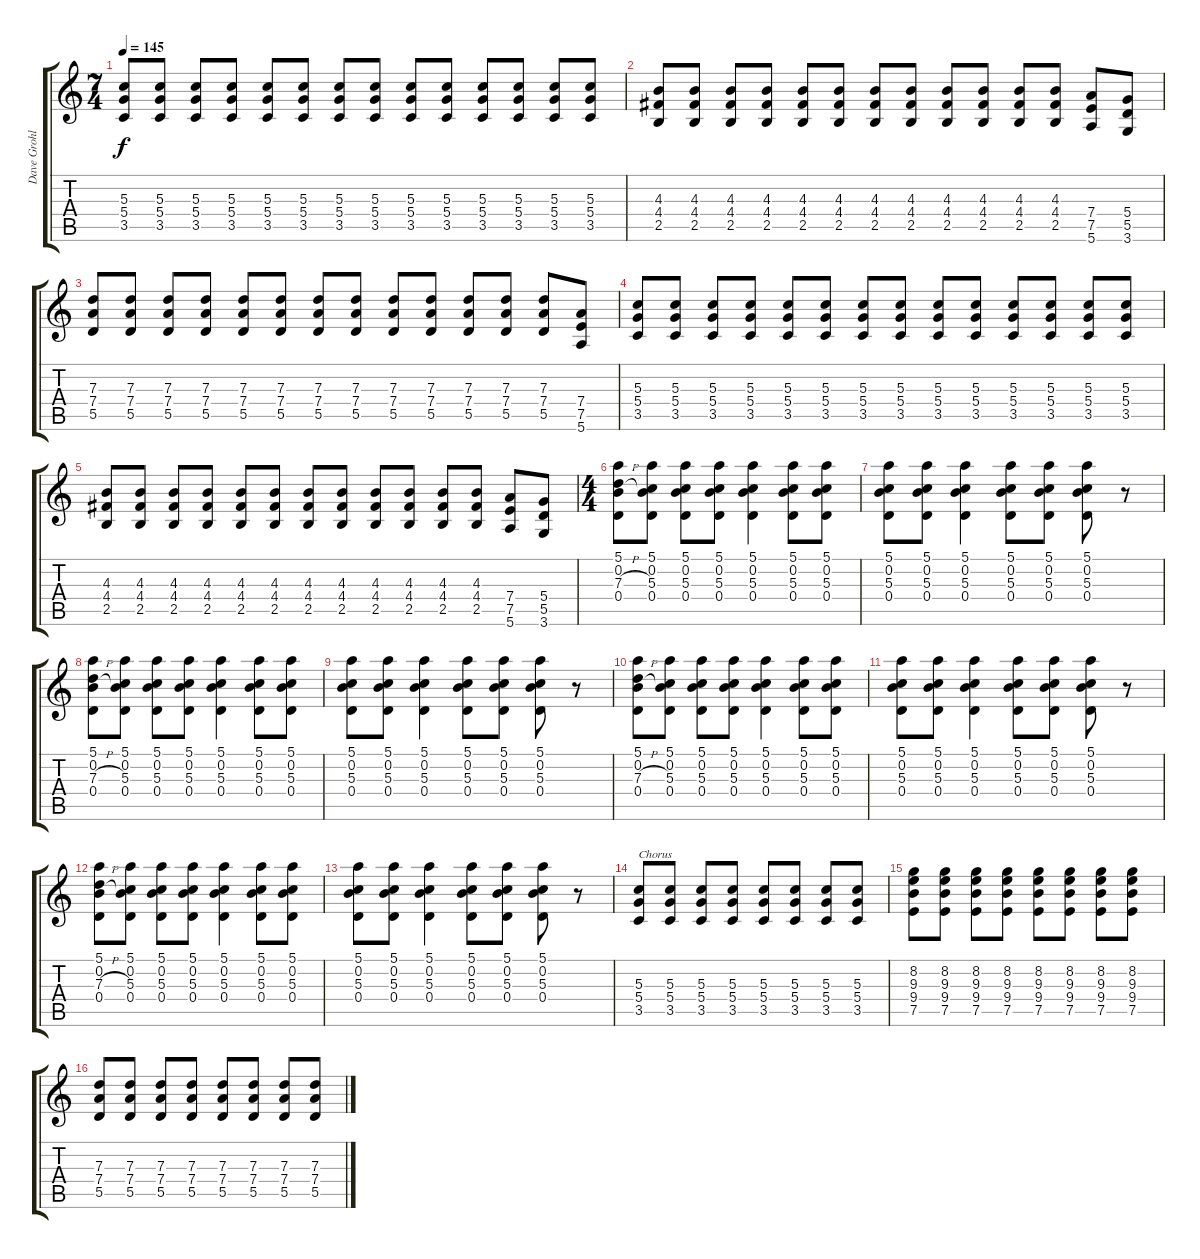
\track ("Dave Grohl " "Dave Grohl") {instrument overdrivenguitar}
\staff {score tabs}
\tuning (E4 B3 G3 D3 A2 E2) {hide}
\ts (7 4)
\tempo 145
\clef g2
\ks c
(5.3 5.4 3.5).8{dy f} (5.3 5.4 3.5).8 (5.3 5.4 3.5).8 (5.3 5.4 3.5).8 (5.3 5.4 3.5).8 (5.3 5.4 3.5).8 (5.3 5.4 3.5).8 (5.3 5.4 3.5).8 (5.3 5.4 3.5).8 (5.3 5.4 3.5).8 (5.3 5.4 3.5).8 (5.3 5.4 3.5).8 (5.3 5.4 3.5).8 (5.3 5.4 3.5).8 |
(4.3 4.4 2.5).8 (4.3 4.4 2.5).8 (4.3 4.4 2.5).8 (4.3 4.4 2.5).8 (4.3 4.4 2.5).8 (4.3 4.4 2.5).8 (4.3 4.4 2.5).8 (4.3 4.4 2.5).8 (4.3 4.4 2.5).8 (4.3 4.4 2.5).8 (4.3 4.4 2.5).8 (4.3 4.4 2.5).8 (7.4 7.5 5.6).8 (5.4 5.5 3.6).8 |
(7.3 7.4 5.5).8 (7.3 7.4 5.5).8 (7.3 7.4 5.5).8 (7.3 7.4 5.5).8 (7.3 7.4 5.5).8 (7.3 7.4 5.5).8 (7.3 7.4 5.5).8 (7.3 7.4 5.5).8 (7.3 7.4 5.5).8 (7.3 7.4 5.5).8 (7.3 7.4 5.5).8 (7.3 7.4 5.5).8 (7.3 7.4 5.5).8 (7.4 7.5 5.6).8 |
(5.3 5.4 3.5).8 (5.3 5.4 3.5).8 (5.3 5.4 3.5).8 (5.3 5.4 3.5).8 (5.3 5.4 3.5).8 (5.3 5.4 3.5).8 (5.3 5.4 3.5).8 (5.3 5.4 3.5).8 (5.3 5.4 3.5).8 (5.3 5.4 3.5).8 (5.3 5.4 3.5).8 (5.3 5.4 3.5).8 (5.3 5.4 3.5).8 (5.3 5.4 3.5).8 |
(4.3 4.4 2.5).8 (4.3 4.4 2.5).8 (4.3 4.4 2.5).8 (4.3 4.4 2.5).8 (4.3 4.4 2.5).8 (4.3 4.4 2.5).8 (4.3 4.4 2.5).8 (4.3 4.4 2.5).8 (4.3 4.4 2.5).8 (4.3 4.4 2.5).8 (4.3 4.4 2.5).8 (4.3 4.4 2.5).8 (7.4 7.5 5.6).8 (5.4 5.5 3.6).8 |
\ts (4 4)
(5.1 0.2 7.3{h} 0.4).8 (5.1 0.2 5.3 0.4).8 (5.1 0.2 5.3 0.4).8 (5.1 0.2 5.3 0.4).8 (5.1 0.2 5.3 0.4).4 (5.1 0.2 5.3 0.4).8 (5.1 0.2 5.3 0.4).8 |
(5.1 0.2 5.3 0.4).8 (5.1 0.2 5.3 0.4).8 (5.1 0.2 5.3 0.4).4 (5.1 0.2 5.3 0.4).8 (5.1 0.2 5.3 0.4).8 (5.1 0.2 5.3 0.4).8 r.8 |
(5.1 0.2 7.3{h} 0.4).8 (5.1 0.2 5.3 0.4).8 (5.1 0.2 5.3 0.4).8 (5.1 0.2 5.3 0.4).8 (5.1 0.2 5.3 0.4).4 (5.1 0.2 5.3 0.4).8 (5.1 0.2 5.3 0.4).8 |
(5.1 0.2 5.3 0.4).8 (5.1 0.2 5.3 0.4).8 (5.1 0.2 5.3 0.4).4 (5.1 0.2 5.3 0.4).8 (5.1 0.2 5.3 0.4).8 (5.1 0.2 5.3 0.4).8 r.8 |
(5.1 0.2 7.3{h} 0.4).8 (5.1 0.2 5.3 0.4).8 (5.1 0.2 5.3 0.4).8 (5.1 0.2 5.3 0.4).8 (5.1 0.2 5.3 0.4).4 (5.1 0.2 5.3 0.4).8 (5.1 0.2 5.3 0.4).8 |
(5.1 0.2 5.3 0.4).8 (5.1 0.2 5.3 0.4).8 (5.1 0.2 5.3 0.4).4 (5.1 0.2 5.3 0.4).8 (5.1 0.2 5.3 0.4).8 (5.1 0.2 5.3 0.4).8 r.8 |
(5.1 0.2 7.3{h} 0.4).8 (5.1 0.2 5.3 0.4).8 (5.1 0.2 5.3 0.4).8 (5.1 0.2 5.3 0.4).8 (5.1 0.2 5.3 0.4).4 (5.1 0.2 5.3 0.4).8 (5.1 0.2 5.3 0.4).8 |
(5.1 0.2 5.3 0.4).8 (5.1 0.2 5.3 0.4).8 (5.1 0.2 5.3 0.4).4 (5.1 0.2 5.3 0.4).8 (5.1 0.2 5.3 0.4).8 (5.1 0.2 5.3 0.4).8 r.8 |
(5.3 5.4 3.5).8{txt "Chorus"} (5.3 5.4 3.5).8 (5.3 5.4 3.5).8 (5.3 5.4 3.5).8 (5.3 5.4 3.5).8 (5.3 5.4 3.5).8 (5.3 5.4 3.5).8 (5.3 5.4 3.5).8 |
(8.2 9.3 9.4 7.5).8 (8.2 9.3 9.4 7.5).8 (8.2 9.3 9.4 7.5).8 (8.2 9.3 9.4 7.5).8 (8.2 9.3 9.4 7.5).8 (8.2 9.3 9.4 7.5).8 (8.2 9.3 9.4 7.5).8 (8.2 9.3 9.4 7.5).8 |
(7.3 7.4 5.5).8 (7.3 7.4 5.5).8 (7.3 7.4 5.5).8 (7.3 7.4 5.5).8 (7.3 7.4 5.5).8 (7.3 7.4 5.5).8 (7.3 7.4 5.5).8 (7.3 7.4 5.5).8
